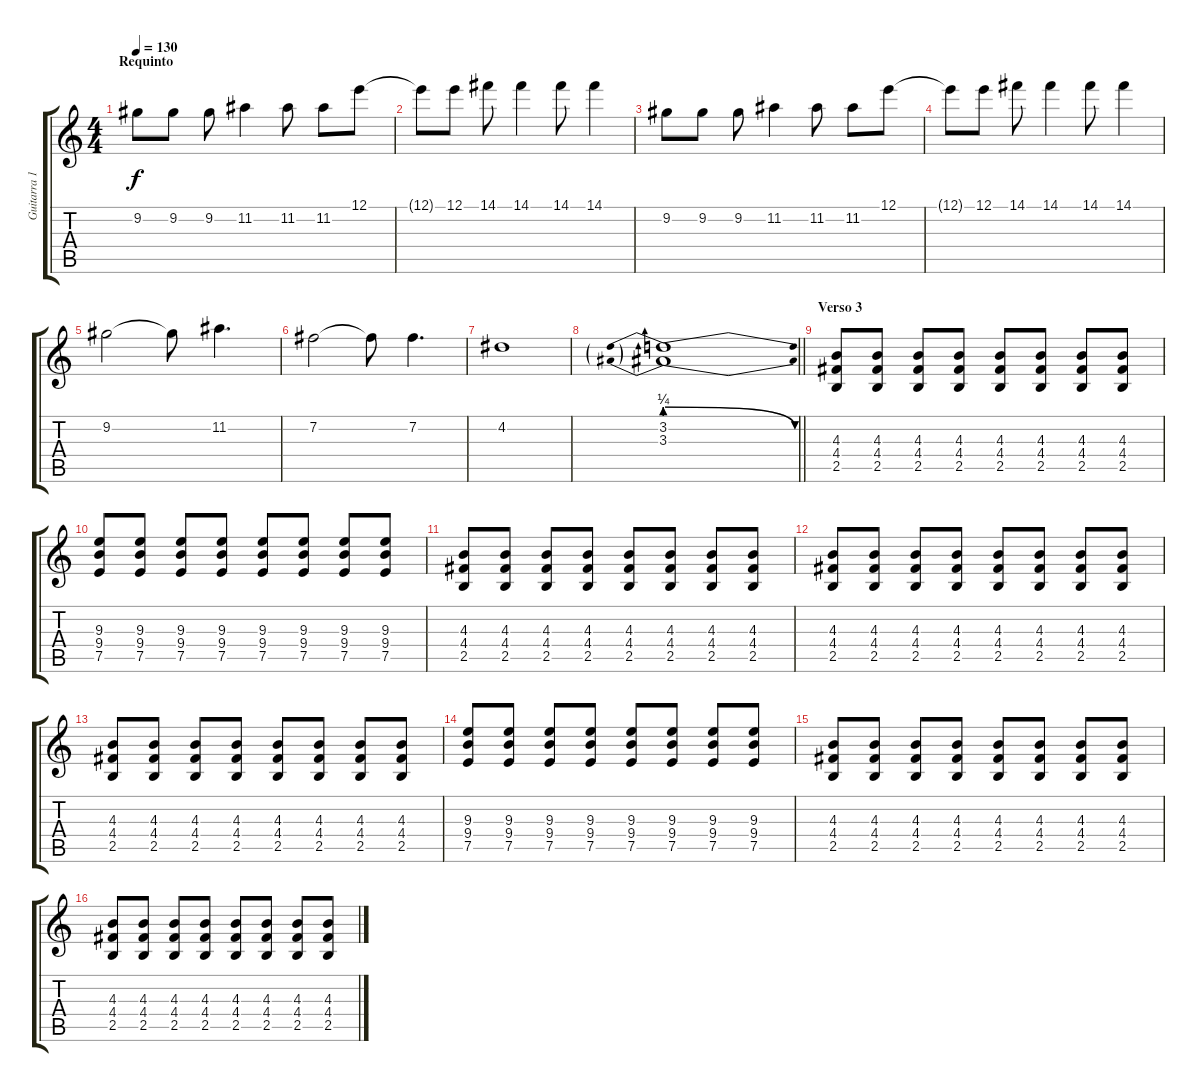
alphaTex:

\track ("Guitarra 1" "Guitarra 1") {instrument overdrivenguitar}
\staff {score tabs}
\tuning (E4 B3 G3 D3 A2 E2) {hide}
\ts (4 4)
\section ("" "Requinto")
\tempo 130
\clef g2
\ks c
9.2.8{dy f volume 11} 9.2.8 9.2.8 11.2.4 11.2.8 11.2.8 12.1.8 |
12.1{t}.8 12.1.8 14.1.8 14.1.4 14.1.8 14.1.4 |
9.2.8 9.2.8 9.2.8 11.2.4 11.2.8 11.2.8 12.1.8 |
12.1{t}.8 12.1.8 14.1.8 14.1.4 14.1.8 14.1.4 |
9.2.2 9.2{t}.8 11.2.4{d} |
7.2.2 7.2{t}.8 7.2.4{d} |
4.2.1 |
\barLineRight lightlight
(3.2{be (prebendrelease 0 1 60 0)} 3.3{be (prebendrelease 0 1 60 0)}).1 |
\section ("" "Verso 3")
(4.3 4.4 2.5).8{volume 9} (4.3 4.4 2.5).8 (4.3 4.4 2.5).8 (4.3 4.4 2.5).8 (4.3 4.4 2.5).8 (4.3 4.4 2.5).8 (4.3 4.4 2.5).8 (4.3 4.4 2.5).8 |
(9.3 9.4 7.5).8 (9.3 9.4 7.5).8 (9.3 9.4 7.5).8 (9.3 9.4 7.5).8 (9.3 9.4 7.5).8 (9.3 9.4 7.5).8 (9.3 9.4 7.5).8 (9.3 9.4 7.5).8 |
(4.3 4.4 2.5).8 (4.3 4.4 2.5).8 (4.3 4.4 2.5).8 (4.3 4.4 2.5).8 (4.3 4.4 2.5).8 (4.3 4.4 2.5).8 (4.3 4.4 2.5).8 (4.3 4.4 2.5).8 |
(4.3 4.4 2.5).8 (4.3 4.4 2.5).8 (4.3 4.4 2.5).8 (4.3 4.4 2.5).8 (4.3 4.4 2.5).8 (4.3 4.4 2.5).8 (4.3 4.4 2.5).8 (4.3 4.4 2.5).8 |
(4.3 4.4 2.5).8 (4.3 4.4 2.5).8 (4.3 4.4 2.5).8 (4.3 4.4 2.5).8 (4.3 4.4 2.5).8 (4.3 4.4 2.5).8 (4.3 4.4 2.5).8 (4.3 4.4 2.5).8 |
(9.3 9.4 7.5).8 (9.3 9.4 7.5).8 (9.3 9.4 7.5).8 (9.3 9.4 7.5).8 (9.3 9.4 7.5).8 (9.3 9.4 7.5).8 (9.3 9.4 7.5).8 (9.3 9.4 7.5).8 |
(4.3 4.4 2.5).8 (4.3 4.4 2.5).8 (4.3 4.4 2.5).8 (4.3 4.4 2.5).8 (4.3 4.4 2.5).8 (4.3 4.4 2.5).8 (4.3 4.4 2.5).8 (4.3 4.4 2.5).8 |
(4.3 4.4 2.5).8 (4.3 4.4 2.5).8 (4.3 4.4 2.5).8 (4.3 4.4 2.5).8 (4.3 4.4 2.5).8 (4.3 4.4 2.5).8 (4.3 4.4 2.5).8 (4.3 4.4 2.5).8
